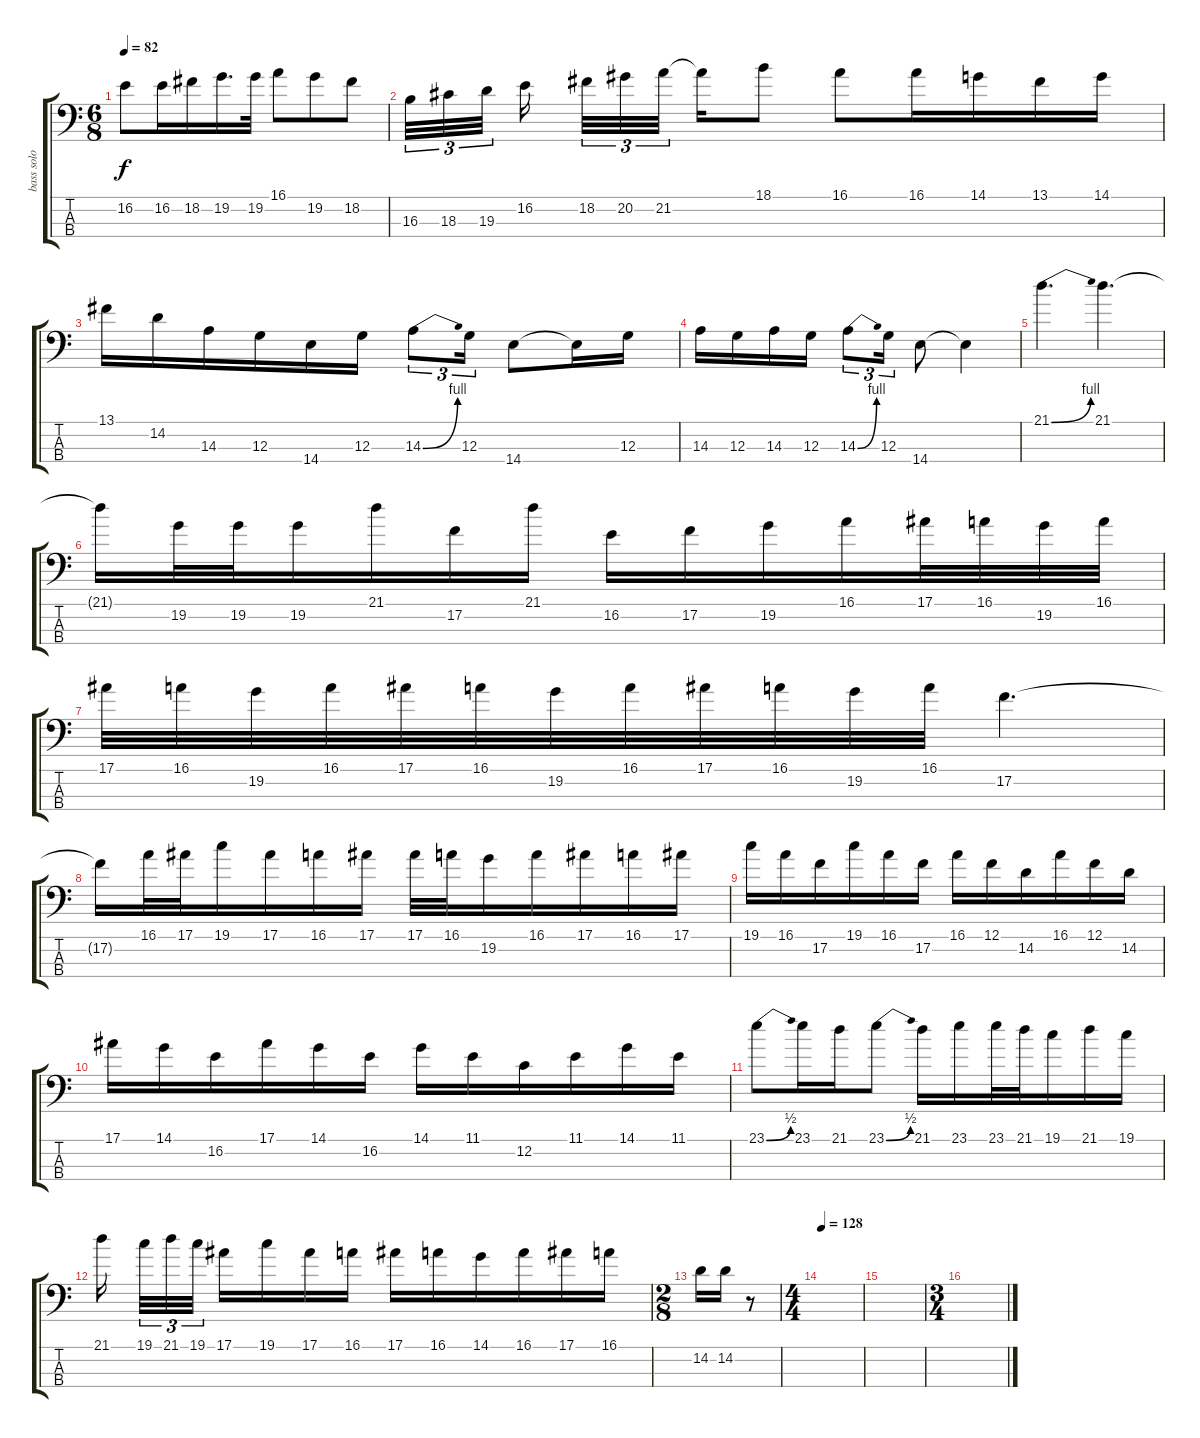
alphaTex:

\track ("bass solo 2" "bass solo ") {instrument distortionguitar}
\staff {score tabs}
\tuning (F2 C2 G1 D1) {hide}
\ts (6 8)
\tempo 82
\clef f4
\ks c
16.2.8{dy f} 16.2.16 18.2.16 19.2.16{d} 19.2.32 16.1.8 19.2.8 18.2.8 |
16.3.32{tu (3 2)} 18.3.32{tu (3 2)} 19.3.32{tu (3 2) beam splitsecondary} 16.2.16{beam splitsecondary} 18.2.32{tu (3 2)} 20.2.32{tu (3 2)} 21.2.32{tu (3 2) beam splitsecondary} 21.2{t}.16 18.1.8 16.1.8 16.1.16 14.1.16 13.1.16 14.1.16 |
13.1.16 14.2.16 14.3.16 12.3.16 14.4.16 12.3.16 14.3{be (bend 0 0 60 4)}.8{tu (3 2)} 12.3.16{tu (3 2)} 14.4.8 14.4{t}.16 12.3.16 |
14.3.16 12.3.16 14.3.16 12.3.16 14.3{be (bend 0 0 60 4)}.8{tu (3 2)} 12.3.16{tu (3 2)} 14.4.8 14.4{t}.4 |
21.1{be (bend 0 0 60 4)}.4{d} 21.1.4{d} |
21.1{t}.16 19.2.32 19.2.32 19.2.16 21.1.16 17.2.16 21.1.16 16.2.16 17.2.16 19.2.16 16.1.16 17.1.32 16.1.32 19.2.32 16.1.32 |
17.1.32 16.1.32 19.2.32 16.1.32 17.1.32 16.1.32 19.2.32 16.1.32 17.1.32 16.1.32 19.2.32 16.1.32 17.2.4{d} |
17.2{t}.16 16.1.32 17.1.32 19.1.16 17.1.16 16.1.16 17.1.16 17.1.32 16.1.32 19.2.16 16.1.16 17.1.16 16.1.16 17.1.16 |
19.1.16 16.1.16 17.2.16 19.1.16 16.1.16 17.2.16 16.1.16 12.1.16 14.2.16 16.1.16 12.1.16 14.2.16 |
17.1.16 14.1.16 16.2.16 17.1.16 14.1.16 16.2.16 14.1.16 11.1.16 12.2.16 11.1.16 14.1.16 11.1.16 |
23.1{be (bend 0 0 60 2)}.8 23.1.16 21.1.16 23.1{be (bend 0 0 60 2)}.8 21.1.16 23.1.16 23.1.32 21.1.32 19.1.16 21.1.16 19.1.16 |
21.1.16{beam splitsecondary} 19.1.32{tu (3 2)} 21.1.32{tu (3 2)} 19.1.32{tu (3 2) beam splitsecondary} 17.1.16 19.1.16 17.1.16 16.1.16 17.1.16 16.1.16 14.1.16 16.1.16 17.1.16 16.1.16 |
\ts (2 8)
14.2.16 14.2.16 r.8 |
\ts (4 4)
\tempo 128
|
|
\ts (3 4)
